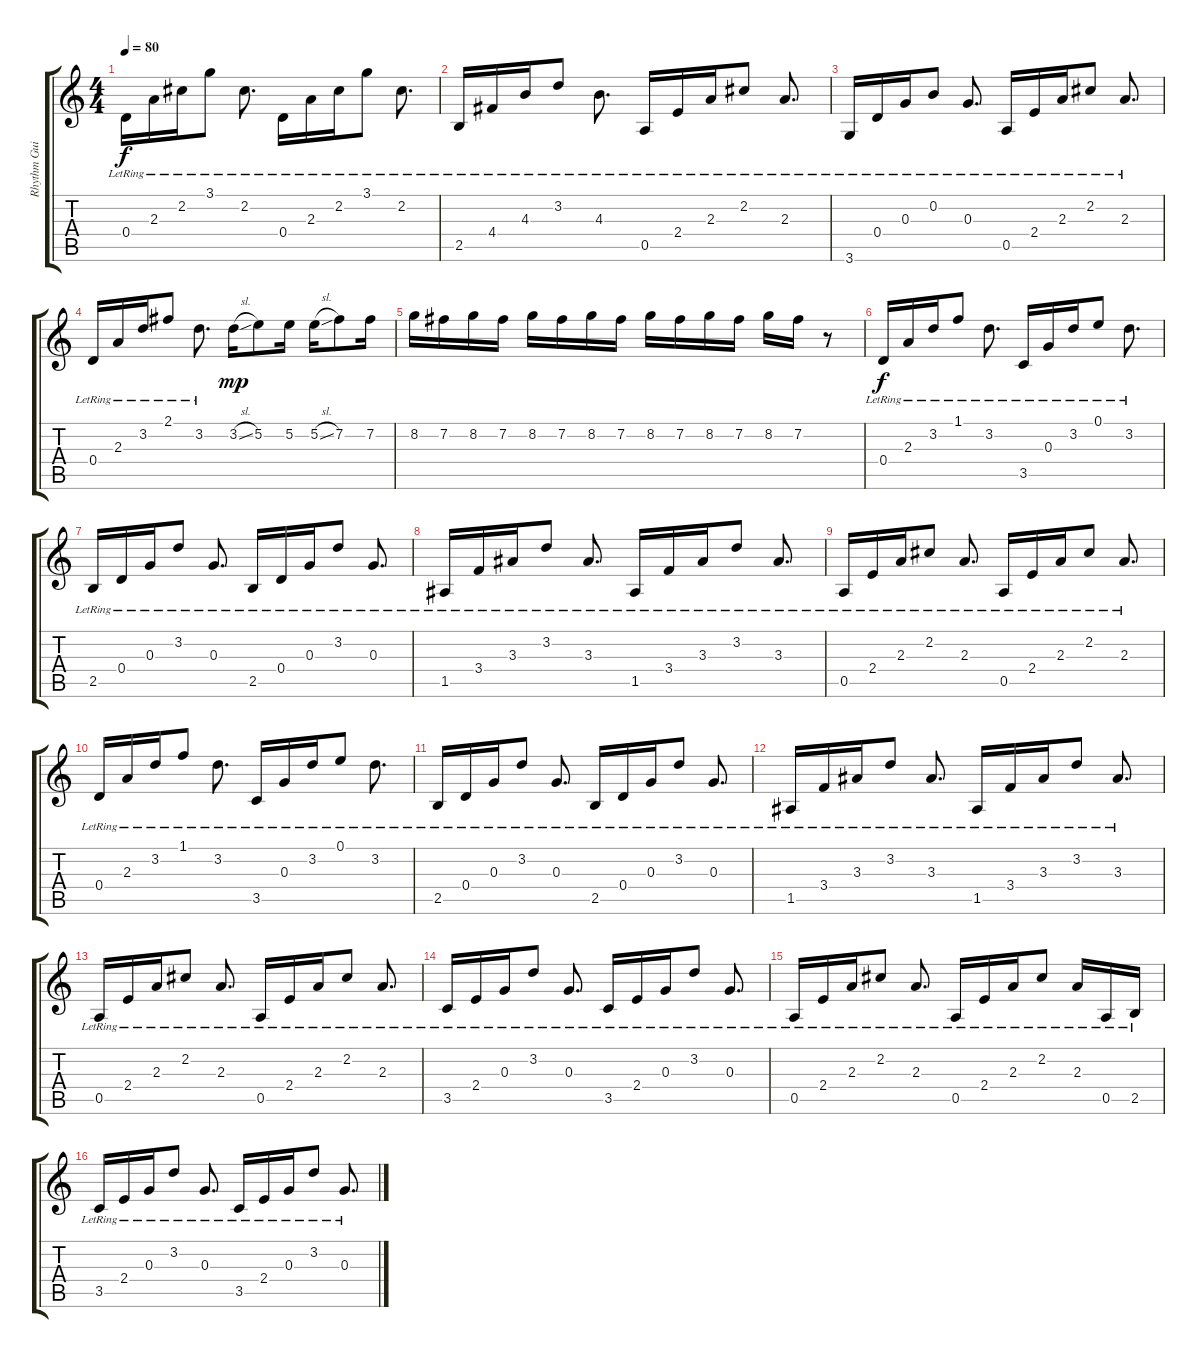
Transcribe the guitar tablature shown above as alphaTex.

\track ("Rhythm Guitar" "Rhythm Gui") {instrument acousticguitarsteel}
\staff {score tabs}
\tuning (E4 B3 G3 D3 A2 E2) {hide}
\ts (4 4)
\tempo 80
\clef g2
\ks c
0.4{lr}.16{dy f} 2.3{lr}.16 2.2{lr}.16 3.1{lr}.8 2.2{lr}.8{d} 0.4{lr}.16 2.3{lr}.16 2.2{lr}.16 3.1{lr}.8 2.2{lr}.8{d} |
2.5{lr}.16 4.4{lr}.16 4.3{lr}.16 3.2{lr}.8 4.3{lr}.8{d} 0.5{lr}.16 2.4{lr}.16 2.3{lr}.16 2.2{lr}.8 2.3{lr}.8{d} |
3.6{lr}.16 0.4{lr}.16 0.3{lr}.16 0.2{lr}.8 0.3{lr}.8{d} 0.5{lr}.16 2.4{lr}.16 2.3{lr}.16 2.2{lr}.8 2.3{lr}.8{d} |
0.4{lr}.16 2.3{lr}.16 3.2{lr}.16 2.1{lr}.8 3.2{lr}.8{d} 3.2{sl}.16{dy mp} 5.2.8 5.2.16 5.2{sl}.16 7.2.8 7.2.16 |
8.2.16 7.2.16 8.2.16 7.2.16 8.2.16 7.2.16 8.2.16 7.2.16 8.2.16 7.2.16 8.2.16 7.2.16 8.2.16 7.2.16 r.8 |
0.4{lr}.16{dy f} 2.3{lr}.16 3.2{lr}.16 1.1{lr}.8 3.2{lr}.8{d} 3.5{lr}.16 0.3{lr}.16 3.2{lr}.16 0.1{lr}.8 3.2{lr}.8{d} |
2.5{lr}.16 0.4{lr}.16 0.3{lr}.16 3.2{lr}.8 0.3{lr}.8{d} 2.5{lr}.16 0.4{lr}.16 0.3{lr}.16 3.2{lr}.8 0.3{lr}.8{d} |
1.5{lr}.16 3.4{lr}.16 3.3{lr}.16 3.2{lr}.8 3.3{lr}.8{d} 1.5{lr}.16 3.4{lr}.16 3.3{lr}.16 3.2{lr}.8 3.3{lr}.8{d} |
0.5{lr}.16 2.4{lr}.16 2.3{lr}.16 2.2{lr}.8 2.3{lr}.8{d} 0.5{lr}.16 2.4{lr}.16 2.3{lr}.16 2.2{lr}.8 2.3{lr}.8{d} |
0.4{lr}.16 2.3{lr}.16 3.2{lr}.16 1.1{lr}.8 3.2{lr}.8{d} 3.5{lr}.16 0.3{lr}.16 3.2{lr}.16 0.1{lr}.8 3.2{lr}.8{d} |
2.5{lr}.16 0.4{lr}.16 0.3{lr}.16 3.2{lr}.8 0.3{lr}.8{d} 2.5{lr}.16 0.4{lr}.16 0.3{lr}.16 3.2{lr}.8 0.3{lr}.8{d} |
1.5{lr}.16 3.4{lr}.16 3.3{lr}.16 3.2{lr}.8 3.3{lr}.8{d} 1.5{lr}.16 3.4{lr}.16 3.3{lr}.16 3.2{lr}.8 3.3{lr}.8{d} |
0.5{lr}.16 2.4{lr}.16 2.3{lr}.16 2.2{lr}.8 2.3{lr}.8{d} 0.5{lr}.16 2.4{lr}.16 2.3{lr}.16 2.2{lr}.8 2.3{lr}.8{d} |
3.5{lr}.16 2.4{lr}.16 0.3{lr}.16 3.2{lr}.8 0.3{lr}.8{d} 3.5{lr}.16 2.4{lr}.16 0.3{lr}.16 3.2{lr}.8 0.3{lr}.8{d} |
0.5{lr}.16 2.4{lr}.16 2.3{lr}.16 2.2{lr}.8 2.3{lr}.8{d} 0.5{lr}.16 2.4{lr}.16 2.3{lr}.16 2.2{lr}.8 2.3{lr}.16 0.5{lr}.16 2.5{lr}.16 |
3.5{lr}.16 2.4{lr}.16 0.3{lr}.16 3.2{lr}.8 0.3{lr}.8{d} 3.5{lr}.16 2.4{lr}.16 0.3{lr}.16 3.2{lr}.8 0.3{lr}.8{d}
